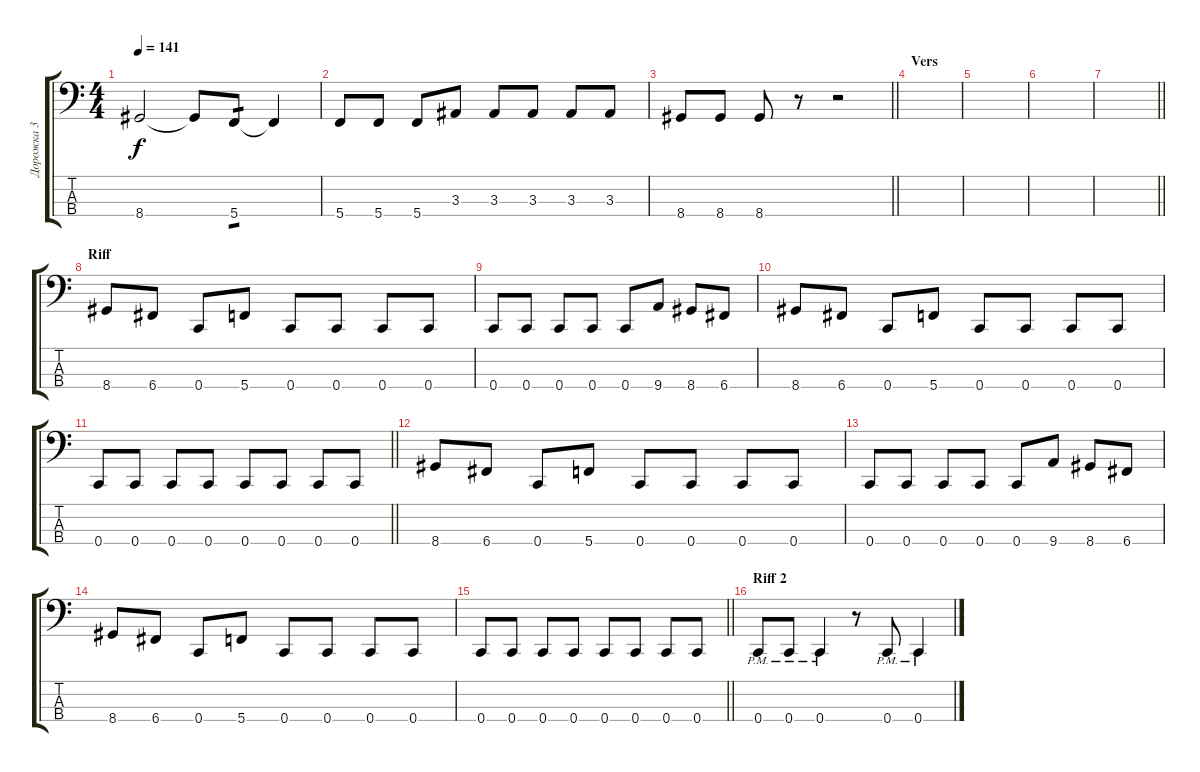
\track ("Дорожка 3" "Дорожка 3") {instrument electricbassfinger}
\staff {score tabs}
\tuning (F2 C2 G1 C1) {hide}
\ts (4 4)
\tempo 141
\clef f4
\ks c
8.4{t}.2{dy f} 8.4{t}.8 5.4.8{tp 1} 5.4{t}.4 |
5.4.8 5.4.8 5.4.8 3.3.8 3.3.8 3.3.8 3.3.8 3.3.8 |
\barLineRight lightlight
8.4.8 8.4.8 8.4.8 r.8 r.2 |
\section ("" "Vers")
|
|
|
\barLineRight lightlight
|
\section ("" "Riff")
8.4.8 6.4.8 0.4.8 5.4.8 0.4.8 0.4.8 0.4.8 0.4.8 |
0.4.8 0.4.8 0.4.8 0.4.8 0.4.8 9.4.8 8.4.8 6.4.8 |
8.4.8 6.4.8 0.4.8 5.4.8 0.4.8 0.4.8 0.4.8 0.4.8 |
\barLineRight lightlight
0.4.8 0.4.8 0.4.8 0.4.8 0.4.8 0.4.8 0.4.8 0.4.8 |
8.4.8 6.4.8 0.4.8 5.4.8 0.4.8 0.4.8 0.4.8 0.4.8 |
0.4.8 0.4.8 0.4.8 0.4.8 0.4.8 9.4.8 8.4.8 6.4.8 |
8.4.8 6.4.8 0.4.8 5.4.8 0.4.8 0.4.8 0.4.8 0.4.8 |
\barLineRight lightlight
0.4.8 0.4.8 0.4.8 0.4.8 0.4.8 0.4.8 0.4.8 0.4.8 |
\section ("" "Riff 2")
0.4{pm}.8 0.4{pm}.8 0.4{pm}.4 r.8 0.4{pm}.8 0.4{pm}.4
